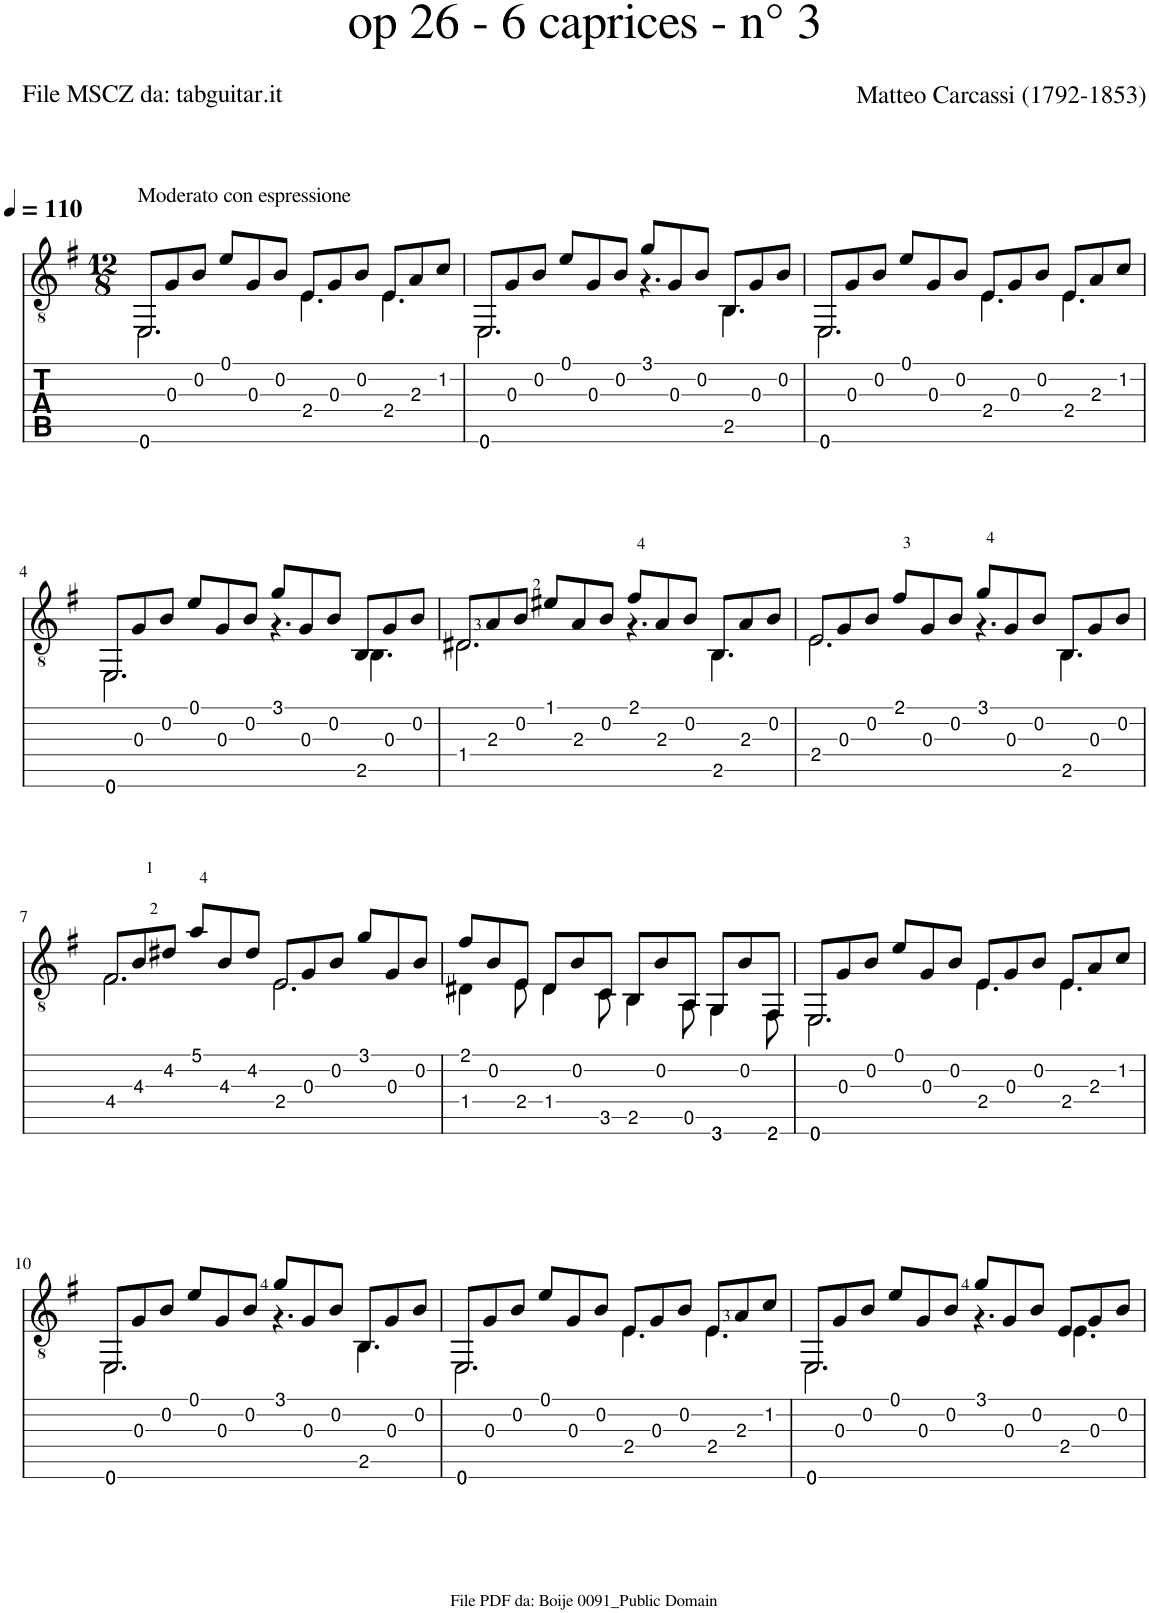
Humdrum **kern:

**kern	**kern
*part1	*part1
*staff2	*staff1
*I"Guitar	*
*I'Guit.	*
*stria6	*
*	*clefGv2
*k[f#]	*k[f#]
*M12/8	*M12/8
*MM110	*MM110
=1	=1
*^	*
!	!	!LO:TX:a:t=Moderato con espressione
!	!	!LO:N:head=open
*	*	*^
8EEL	2.EE	8EE/L	2.EE\
8G	.	8G/	.
8BJ	.	8B/J	.
8eL	.	8e/L	.
8G	.	8G/	.
8BJ	.	8B/J	.
8EL	4.E	8E/L	4.E\
8G	.	8G/	.
8BJ	.	8B/J	.
8EL	4.E	8E/L	4.E\
8A	.	8A/	.
8cJ	.	8c/J	.
=2	=2	=2	=2
!	!	!LO:N:head=open	!
8EEL	2.EE	8EE/L	2.EE\
8G	.	8G/	.
8BJ	.	8B/J	.
8eL	.	8e/L	.
8G	.	8G/	.
8BJ	.	8B/J	.
8gL	4.r	8g/L	4.r
8G	.	8G/	.
8BJ	.	8B/J	.
8BBL	4.BB	8BB/L	4.BB\
8G	.	8G/	.
8BJ	.	8B/J	.
=3	=3	=3	=3
!	!	!LO:N:head=open	!
8EEL	2.EE	8EE/L	2.EE\
8G	.	8G/	.
8BJ	.	8B/J	.
8eL	.	8e/L	.
8G	.	8G/	.
8BJ	.	8B/J	.
8EL	4.E	8E/L	4.E\
8G	.	8G/	.
8BJ	.	8B/J	.
8EL	4.E	8E/L	4.E\
8A	.	8A/	.
8cJ	.	8c/J	.
!!LO:LB:g=z	!!
=4	=4	=4	=4
!LO:N:head=open	!	!LO:N:head=open	!
8EEL	2.EE	8EE/L	2.EE\
8G	.	8G/	.
8BJ	.	8B/J	.
8eL	.	8e/L	.
8G	.	8G/	.
8BJ	.	8B/J	.
8gL	4.r	8g/L	4.r
8G	.	8G/	.
8BJ	.	8B/J	.
8BBL	4.BB	8BB/L	4.BB\
8G	.	8G/	.
8BJ	.	8B/J	.
=5	=5	=5	=5
!	!	!LO:N:head=open	!
8D#L	2.D#	8D#X/L	2.D#\
8A	.	8A/	.
8BJ	.	8B/J	.
8e#L	.	8e#X/L	.
8A	.	8A/	.
8BJ	.	8B/J	.
8f#L	4.r	8f#/L	4.r
8A	.	8A/	.
8BJ	.	8B/J	.
8BBL	4.BB	8BB/L	4.BB\
8A	.	8A/	.
8BJ	.	8B/J	.
=6	=6	=6	=6
!	!	!LO:N:head=open	!
8EL	2.E	8E/L	2.E\
8G	.	8G/	.
8BJ	.	8B/J	.
8f#L	.	8f#/L	.
8G	.	8G/	.
8BJ	.	8B/J	.
8gL	4.r	8g/L	4.r
8G	.	8G/	.
8BJ	.	8B/J	.
8BBL	4.BB	8BB/L	4.BB\
8G	.	8G/	.
8BJ	.	8B/J	.
!!LO:LB:g=z	!!
=7	=7	=7	=7
!	!	!LO:N:head=open	!
8F#L	2.F#	8F#/L	2.F#\
8B	.	8B/	.
8d#J	.	8d#X/J	.
8aL	.	8a/L	.
8B	.	8B/	.
8d#J	.	8d#/J	.
!	!	!LO:N:head=open	!
8EL	2.E	8E/L	2.E\
8G	.	8G/	.
8BJ	.	8B/J	.
8gL	.	8g/L	.
8G	.	8G/	.
8BJ	.	8B/J	.
=8	=8	=8	=8
8f#L	4D#	8f#/L	4D#X\
8B	.	8B/	.
8EJ	8E	8E/J	8E\
8D#L	4D#	8D#/L	4D#\
8B	.	8B/	.
8CJ	8C	8C/J	8C\
8BBL	4BB	8BB/L	4BB\
8B	.	8B/	.
8AAJ	8AA	8AA/J	8AA\
8GGL	4GG	8GG/L	4GG\
8B	.	8B/	.
8FF#J	8FF#	8FF#/J	8FF#\
=9	=9	=9	=9
!	!	!LO:N:head=open	!
8EEL	2.EE	8EE/L	2.EE\
8G	.	8G/	.
8BJ	.	8B/J	.
8eL	.	8e/L	.
8G	.	8G/	.
8BJ	.	8B/J	.
8EL	4.E	8E/L	4.E\
8G	.	8G/	.
8BJ	.	8B/J	.
8EL	4.E	8E/L	4.E\
8A	.	8A/	.
8cJ	.	8c/J	.
!!LO:LB:g=z	!!
=10	=10	=10	=10
!	!	!LO:N:head=open	!
8EEL	2.EE	8EE/L	2.EE\
8G	.	8G/	.
8BJ	.	8B/J	.
8eL	.	8e/L	.
8G	.	8G/	.
8BJ	.	8B/J	.
8gL	4.r	8g/L	4.r
8G	.	8G/	.
8BJ	.	8B/J	.
8BBL	4.BB	8BB/L	4.BB\
8G	.	8G/	.
8BJ	.	8B/J	.
=11	=11	=11	=11
!	!	!LO:N:head=open	!
8EEL	2.EE	8EE/L	2.EE\
8G	.	8G/	.
8BJ	.	8B/J	.
8eL	.	8e/L	.
8G	.	8G/	.
8BJ	.	8B/J	.
8EL	4.E	8E/L	4.E\
8G	.	8G/	.
8BJ	.	8B/J	.
8EL	4.E	8E/L	4.E\
8A	.	8A/	.
8cJ	.	8c/J	.
=12	=12	=12	=12
!	!	!LO:N:head=open	!
8EEL	2.EE	8EE/L	2.EE\
8G	.	8G/	.
8BJ	.	8B/J	.
8eL	.	8e/L	.
8G	.	8G/	.
8BJ	.	8B/J	.
8gL	4.r	8g/L	4.r
8G	.	8G/	.
8BJ	.	8B/J	.
8EL	4.E	8E/L	4.E\
8G	.	8G/	.
8BJ	.	8B/J	.
*v	*v	*	*
*	*v	*v
=	=
*-	*-
